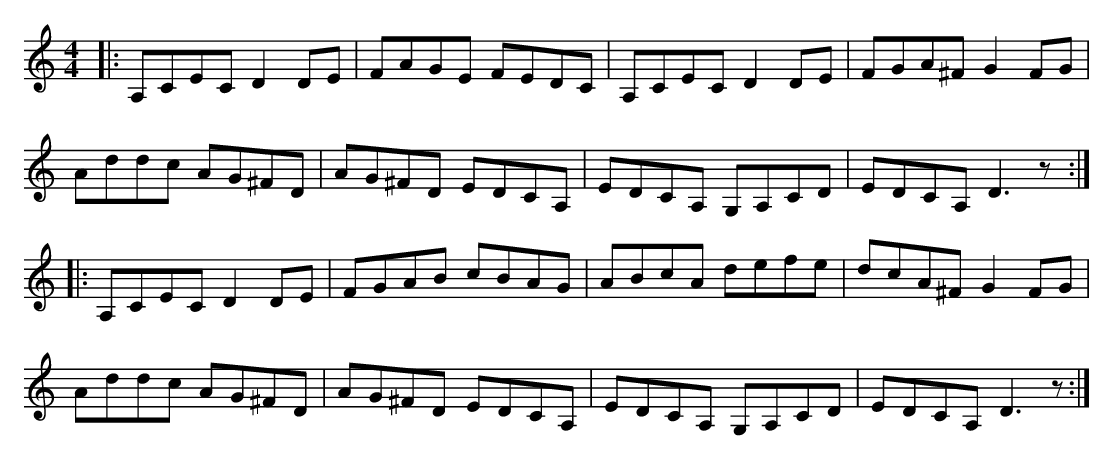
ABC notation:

X:1
M:4/4
K:C
|:A,CEC D2 DE|FAGE FEDC|A,CEC D2 DE|FGA^F G2 FG|
Addc AG^FD|AG^FD EDCA,|EDCA, G,A,CD|EDCA, D3 z:|
|:A,CEC D2 DE|FGAB cBAG|ABcA defe|dcA^F G2 FG|
Addc AG^FD|AG^FD EDCA,|EDCA, G,A,CD|EDCA, D3 z:|
